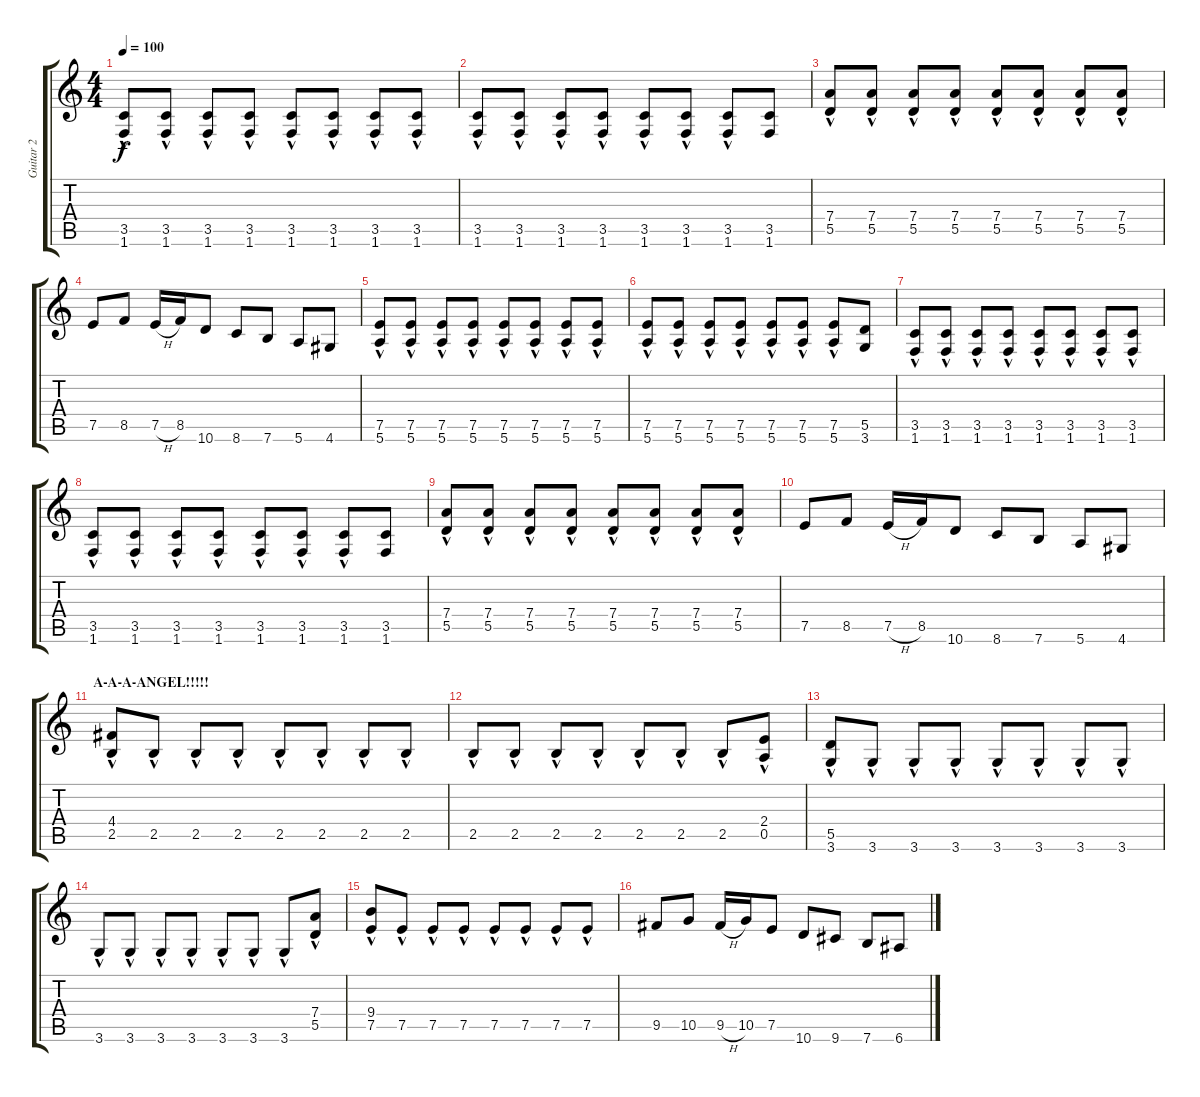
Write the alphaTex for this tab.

\track ("Guitar 2" "Guitar 2") {instrument distortionguitar}
\staff {score tabs}
\tuning (E4 B3 G3 D3 A2 E2) {hide}
\ts (4 4)
\tempo 100
\clef g2
\ks c
(3.5{hac} 1.6{hac}).8{dy f} (3.5{hac} 1.6{hac}).8 (3.5{hac} 1.6{hac}).8 (3.5{hac} 1.6{hac}).8 (3.5{hac} 1.6{hac}).8 (3.5{hac} 1.6{hac}).8 (3.5{hac} 1.6{hac}).8 (3.5{hac} 1.6{hac}).8 |
(3.5{hac} 1.6{hac}).8 (3.5{hac} 1.6{hac}).8 (3.5{hac} 1.6{hac}).8 (3.5{hac} 1.6{hac}).8 (3.5{hac} 1.6{hac}).8 (3.5{hac} 1.6{hac}).8 (3.5{hac} 1.6{hac}).8 (3.5 1.6).8 |
(7.4{hac} 5.5{hac}).8 (7.4{hac} 5.5{hac}).8 (7.4{hac} 5.5{hac}).8 (7.4{hac} 5.5{hac}).8 (7.4{hac} 5.5{hac}).8 (7.4{hac} 5.5{hac}).8 (7.4{hac} 5.5{hac}).8 (7.4{hac} 5.5{hac}).8 |
7.5.8 8.5.8 7.5{h}.16 8.5.16 10.6.8 8.6.8 7.6.8 5.6.8 4.6.8 |
(7.5{hac} 5.6{hac}).8 (7.5{hac} 5.6{hac}).8 (7.5{hac} 5.6{hac}).8 (7.5{hac} 5.6{hac}).8 (7.5{hac} 5.6{hac}).8 (7.5{hac} 5.6{hac}).8 (7.5{hac} 5.6{hac}).8 (7.5{hac} 5.6{hac}).8 |
(7.5{hac} 5.6{hac}).8 (7.5{hac} 5.6{hac}).8 (7.5{hac} 5.6{hac}).8 (7.5{hac} 5.6{hac}).8 (7.5{hac} 5.6{hac}).8 (7.5{hac} 5.6{hac}).8 (7.5{hac} 5.6{hac}).8 (5.5 3.6).8 |
(3.5{hac} 1.6{hac}).8 (3.5{hac} 1.6{hac}).8 (3.5{hac} 1.6{hac}).8 (3.5{hac} 1.6{hac}).8 (3.5{hac} 1.6{hac}).8 (3.5{hac} 1.6{hac}).8 (3.5{hac} 1.6{hac}).8 (3.5{hac} 1.6{hac}).8 |
(3.5{hac} 1.6{hac}).8 (3.5{hac} 1.6{hac}).8 (3.5{hac} 1.6{hac}).8 (3.5{hac} 1.6{hac}).8 (3.5{hac} 1.6{hac}).8 (3.5{hac} 1.6{hac}).8 (3.5{hac} 1.6{hac}).8 (3.5 1.6).8 |
(7.4{hac} 5.5{hac}).8 (7.4{hac} 5.5{hac}).8 (7.4{hac} 5.5{hac}).8 (7.4{hac} 5.5{hac}).8 (7.4{hac} 5.5{hac}).8 (7.4{hac} 5.5{hac}).8 (7.4{hac} 5.5{hac}).8 (7.4{hac} 5.5{hac}).8 |
7.5.8 8.5.8 7.5{h}.16 8.5.16 10.6.8 8.6.8 7.6.8 5.6.8 4.6.8 |
\section ("" "A-A-A-ANGEL!!!!!")
(4.4{hac} 2.5{hac}).8 2.5{hac}.8 2.5{hac}.8 2.5{hac}.8 2.5{hac}.8 2.5{hac}.8 2.5{hac}.8 2.5{hac}.8 |
2.5{hac}.8 2.5{hac}.8 2.5{hac}.8 2.5{hac}.8 2.5{hac}.8 2.5{hac}.8 2.5{hac}.8 (2.4 0.5{hac}).8 |
(5.5{hac} 3.6{hac}).8 3.6{hac}.8 3.6{hac}.8 3.6{hac}.8 3.6{hac}.8 3.6{hac}.8 3.6{hac}.8 3.6{hac}.8 |
3.6{hac}.8 3.6{hac}.8 3.6{hac}.8 3.6{hac}.8 3.6{hac}.8 3.6{hac}.8 3.6{hac}.8 (7.4{hac} 5.5{hac}).8 |
(9.4{hac} 7.5{hac}).8 7.5{hac}.8 7.5{hac}.8 7.5{hac}.8 7.5{hac}.8 7.5{hac}.8 7.5{hac}.8 7.5{hac}.8 |
9.5.8 10.5.8 9.5{h}.16 10.5.16 7.5.8 10.6.8 9.6.8 7.6.8 6.6.8
